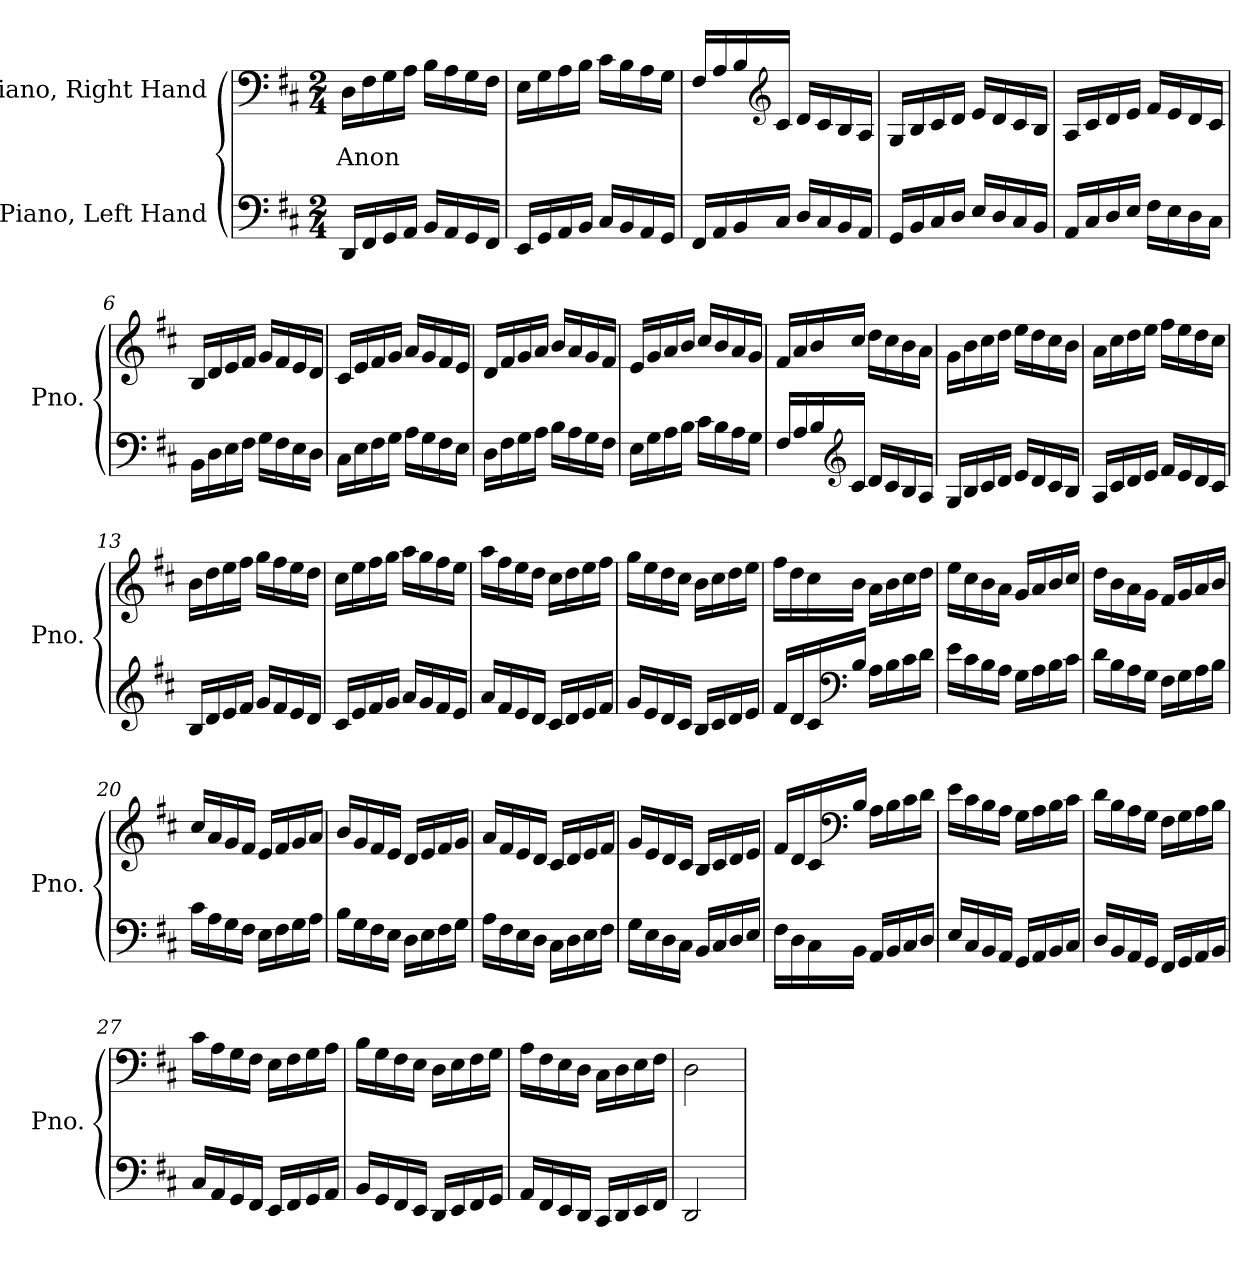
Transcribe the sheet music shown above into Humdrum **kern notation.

**kern	**kern	**text
*part2	*part1	*part1
*staff2	*staff1	*staff1
*I"Piano, Left Hand	*I"Piano, Right Hand	*
*I'Pno.	*I'Pno.	*
*clefF4	*clefF4	*
*k[f#c#]	*k[f#c#]	*
*M2/4	*M2/4	*
*MM60	*MM60	*
=1	=1	=1
!	!	!LO:LY:b
16DD/LL	16D\LL	Anon
16FF#/	16F#\	.
16GG/	16G\	.
16AA/JJ	16A\JJ	.
16BB/LL	16B\LL	.
16AA/	16A\	.
16GG/	16G\	.
16FF#/JJ	16F#\JJ	.
=2	=2	=2
16EE/LL	16E\LL	.
16GG/	16G\	.
16AA/	16A\	.
16BB/JJ	16B\JJ	.
16C#/LL	16c#\LL	.
16BB/	16B\	.
16AA/	16A\	.
16GG/JJ	16G\JJ	.
=3	=3	=3
16FF#/LL	16F#/LL	.
16AA/	16A/	.
16BB/	16B/	.
*	*clefG2	*
16C#/JJ	16c#/JJ	.
16D/LL	16d/LL	.
16C#/	16c#/	.
16BB/	16B/	.
16AA/JJ	16A/JJ	.
!!LO:LB:g=z
=4	=4	=4
16GG/LL	16G/LL	.
16BB/	16B/	.
16C#/	16c#/	.
16D/JJ	16d/JJ	.
16E/LL	16e/LL	.
16D/	16d/	.
16C#/	16c#/	.
16BB/JJ	16B/JJ	.
=5	=5	=5
16AA/LL	16A/LL	.
16C#/	16c#/	.
16D/	16d/	.
16E/JJ	16e/JJ	.
16F#\LL	16f#/LL	.
16E\	16e/	.
16D\	16d/	.
16C#\JJ	16c#/JJ	.
=6	=6	=6
16BB\LL	16B/LL	.
16D\	16d/	.
16E\	16e/	.
16F#\JJ	16f#/JJ	.
16G\LL	16g/LL	.
16F#\	16f#/	.
16E\	16e/	.
16D\JJ	16d/JJ	.
=7	=7	=7
16C#\LL	16c#/LL	.
16E\	16e/	.
16F#\	16f#/	.
16G\JJ	16g/JJ	.
16A\LL	16a/LL	.
16G\	16g/	.
16F#\	16f#/	.
16E\JJ	16e/JJ	.
!!LO:LB:g=z
=8	=8	=8
16D\LL	16d/LL	.
16F#\	16f#/	.
16G\	16g/	.
16A\JJ	16a/JJ	.
16B\LL	16b/LL	.
16A\	16a/	.
16G\	16g/	.
16F#\JJ	16f#/JJ	.
=9	=9	=9
16E\LL	16e/LL	.
16G\	16g/	.
16A\	16a/	.
16B\JJ	16b/JJ	.
16c#\LL	16cc#/LL	.
16B\	16b/	.
16A\	16a/	.
16G\JJ	16g/JJ	.
=10	=10	=10
16F#/LL	16f#/LL	.
16A/	16a/	.
16B/	16b/	.
*clefG2	*	*
16c#/JJ	16cc#/JJ	.
16d/LL	16dd\LL	.
16c#/	16cc#\	.
16B/	16b\	.
16A/JJ	16a\JJ	.
=11	=11	=11
16G/LL	16g\LL	.
16B/	16b\	.
16c#/	16cc#\	.
16d/JJ	16dd\JJ	.
16e/LL	16ee\LL	.
16d/	16dd\	.
16c#/	16cc#\	.
16B/JJ	16b\JJ	.
!!LO:LB:g=z
=12	=12	=12
16A/LL	16a\LL	.
16c#/	16cc#\	.
16d/	16dd\	.
16e/JJ	16ee\JJ	.
16f#/LL	16ff#\LL	.
16e/	16ee\	.
16d/	16dd\	.
16c#/JJ	16cc#\JJ	.
=13	=13	=13
16B/LL	16b\LL	.
16d/	16dd\	.
16e/	16ee\	.
16f#/JJ	16ff#\JJ	.
16g/LL	16gg\LL	.
16f#/	16ff#\	.
16e/	16ee\	.
16d/JJ	16dd\JJ	.
=14	=14	=14
16c#/LL	16cc#\LL	.
16e/	16ee\	.
16f#/	16ff#\	.
16g/JJ	16gg\JJ	.
16a/LL	16aa\LL	.
16g/	16gg\	.
16f#/	16ff#\	.
16e/JJ	16ee\JJ	.
=15	=15	=15
16a/LL	16aa\LL	.
16f#/	16ff#\	.
16e/	16ee\	.
16d/JJ	16dd\JJ	.
16c#/LL	16cc#\LL	.
16d/	16dd\	.
16e/	16ee\	.
16f#/JJ	16ff#\JJ	.
=16	=16	=16
16g/LL	16gg\LL	.
16e/	16ee\	.
16d/	16dd\	.
16c#/JJ	16cc#\JJ	.
16B/LL	16b\LL	.
16c#/	16cc#\	.
16d/	16dd\	.
16e/JJ	16ee\JJ	.
!!LO:LB:g=z
=17	=17	=17
16f#/LL	16ff#\LL	.
16d/	16dd\	.
16c#/	16cc#\	.
*clefF4	*	*
16B/JJ	16b\JJ	.
16A\LL	16a\LL	.
16B\	16b\	.
16c#\	16cc#\	.
16d\JJ	16dd\JJ	.
=18	=18	=18
16e\LL	16ee\LL	.
16c#\	16cc#\	.
16B\	16b\	.
16A\JJ	16a\JJ	.
16G\LL	16g/LL	.
16A\	16a/	.
16B\	16b/	.
16c#\JJ	16cc#/JJ	.
=19	=19	=19
16d\LL	16dd\LL	.
16B\	16b\	.
16A\	16a\	.
16G\JJ	16g\JJ	.
16F#\LL	16f#/LL	.
16G\	16g/	.
16A\	16a/	.
16B\JJ	16b/JJ	.
=20	=20	=20
16c#\LL	16cc#/LL	.
16A\	16a/	.
16G\	16g/	.
16F#\JJ	16f#/JJ	.
16E\LL	16e/LL	.
16F#\	16f#/	.
16G\	16g/	.
16A\JJ	16a/JJ	.
!!LO:LB:g=z
=21	=21	=21
16B\LL	16b/LL	.
16G\	16g/	.
16F#\	16f#/	.
16E\JJ	16e/JJ	.
16D\LL	16d/LL	.
16E\	16e/	.
16F#\	16f#/	.
16G\JJ	16g/JJ	.
=22	=22	=22
16A\LL	16a/LL	.
16F#\	16f#/	.
16E\	16e/	.
16D\JJ	16d/JJ	.
16C#\LL	16c#/LL	.
16D\	16d/	.
16E\	16e/	.
16F#\JJ	16f#/JJ	.
=23	=23	=23
16G\LL	16g/LL	.
16E\	16e/	.
16D\	16d/	.
16C#\JJ	16c#/JJ	.
16BB/LL	16B/LL	.
16C#/	16c#/	.
16D/	16d/	.
16E/JJ	16e/JJ	.
=24	=24	=24
16F#\LL	16f#/LL	.
16D\	16d/	.
16C#\	16c#/	.
*	*clefF4	*
16BB\JJ	16B/JJ	.
16AA/LL	16A\LL	.
16BB/	16B\	.
16C#/	16c#\	.
16D/JJ	16d\JJ	.
!!LO:PB:g=z
=25	=25	=25
16E/LL	16e\LL	.
16C#/	16c#\	.
16BB/	16B\	.
16AA/JJ	16A\JJ	.
16GG/LL	16G\LL	.
16AA/	16A\	.
16BB/	16B\	.
16C#/JJ	16c#\JJ	.
=26	=26	=26
16D/LL	16d\LL	.
16BB/	16B\	.
16AA/	16A\	.
16GG/JJ	16G\JJ	.
16FF#/LL	16F#\LL	.
16GG/	16G\	.
16AA/	16A\	.
16BB/JJ	16B\JJ	.
=27	=27	=27
16C#/LL	16c#\LL	.
16AA/	16A\	.
16GG/	16G\	.
16FF#/JJ	16F#\JJ	.
16EE/LL	16E\LL	.
16FF#/	16F#\	.
16GG/	16G\	.
16AA/JJ	16A\JJ	.
=28	=28	=28
16BB/LL	16B\LL	.
16GG/	16G\	.
16FF#/	16F#\	.
16EE/JJ	16E\JJ	.
16DD/LL	16D\LL	.
16EE/	16E\	.
16FF#/	16F#\	.
16GG/JJ	16G\JJ	.
!!LO:LB:g=z
=29	=29	=29
16AA/LL	16A\LL	.
16FF#/	16F#\	.
16EE/	16E\	.
16DD/JJ	16D\JJ	.
16CC#/LL	16C#\LL	.
16DD/	16D\	.
16EE/	16E\	.
16FF#/JJ	16F#\JJ	.
=30	=30	=30
2DD/	2D\	.
=	=	=
*-	*-	*-
